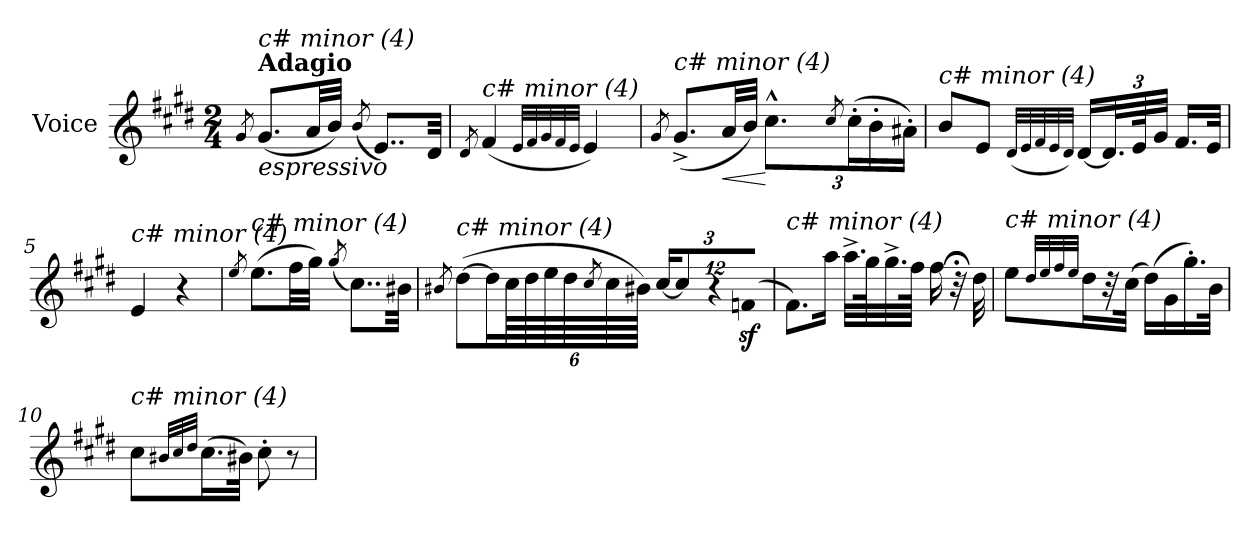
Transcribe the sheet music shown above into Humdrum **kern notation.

**kern	**dynam
*part1	*part1
*staff1	*staff1
*I"Voice	*
*I'V	*
*clefG2	*
*k[f#c#g#d#]	*
*M2/4	*
=1	=1
8qg#/	.
!LO:TX:a:B:t=Adagio	!
!LO:TX:b:i:t=espressivo	!
!LO:TX:i:t=c# minor (4)	!
(<8.g#/L	.
32a/LL	.
32b/JJJ)	.
(<8qb/	.
8..e/L)	.
32d#/Jkk	.
=2	=2
8qd#/	.
!LO:TX:i:t=c# minor (4)	!
(<4f#/	.
32qe/LLL	.
32qf#/	.
32qg#/	.
32qf#/	.
32qe/JJJ	.
4e/)	.
=3	=3
8qg#/	.
!LO:TX:i:t=c# minor (4)	!
(<8.g#^/L	.
!	!LO:HP:b
32a/LL	<
32b/JJJ)	.
*Xbrackettup	*
12.cc#^^\L	[
8qcc#/	.
(>24cc#'\L	.
24b'\	.
24a#X'\JJ)	.
=4	=4
!LO:TX:i:t=c# minor (4)	!
8b/L	.
8e/J	.
(<32qd#/LLL	.
32qe/	.
32qf#/	.
32qe/	.
32qd#/JJJ)	.
[16d#/LL	.
48.d#/L]	.
96e/K	.
48g#/JJJ	.
16.f#/LL	.
32e/JJk	.
=5	=5
!LO:TX:i:t=c# minor (4)	!
4e/	.
4r	.
!!LO:LB:g=z
=6	=6
8qee/	.
!LO:TX:i:t=c# minor (4)	!
(>8.ee\L	.
32ff#\LL	.
32gg#\JJJ)	.
(<8qgg#/	.
8..cc#\L)	.
32b#X\Jkk	.
=7	=7
8qb#X/	.
!LO:TX:i:t=c# minor (4)	!
(>[8dd#\L	.
16dd#\L]	.
96cc#\LL	.
96dd#\	.
96ee\	.
96dd#\	.
8qcc#/	.
96cc#\	.
96b#\JJJJ)	.
[24cc#/L	.
48%7cc#/]	.
32r	.
(<32fnz<i/Jkk	.
=8	=8
!LO:TX:i:t=c# minor (4)	!
8.f#\L)	.
16aa\Jk	.
32.aa^\LLL	.
64gg#\K	.
32.gg#^\	.
64ff#\JJJk	.
16ff#\	.
32r;<	.
32dd#\	.
=9	=9
!LO:TX:i:t=c# minor (4)	!
8ee\L	.
32qdd#/LLL	.
32qee/	.
32qff#/	.
32qee/JJJ	.
16dd#\L	.
32r	.
(<32cc#\JJk	.
(>16dd#\LL)	.
16g#\	.
16.gg#'\)	.
32b\JJk	.
!!LO:LB:g=z
=10	=10
!LO:TX:i:t=c# minor (4)	!
8cc#\L	.
32qb#X/LLL	.
32qcc#/	.
32qdd#/JJJ	.
(>16.cc#\L	.
32b#\JJk)	.
8cc#'\	.
8r	.
=	=
*-	*-
